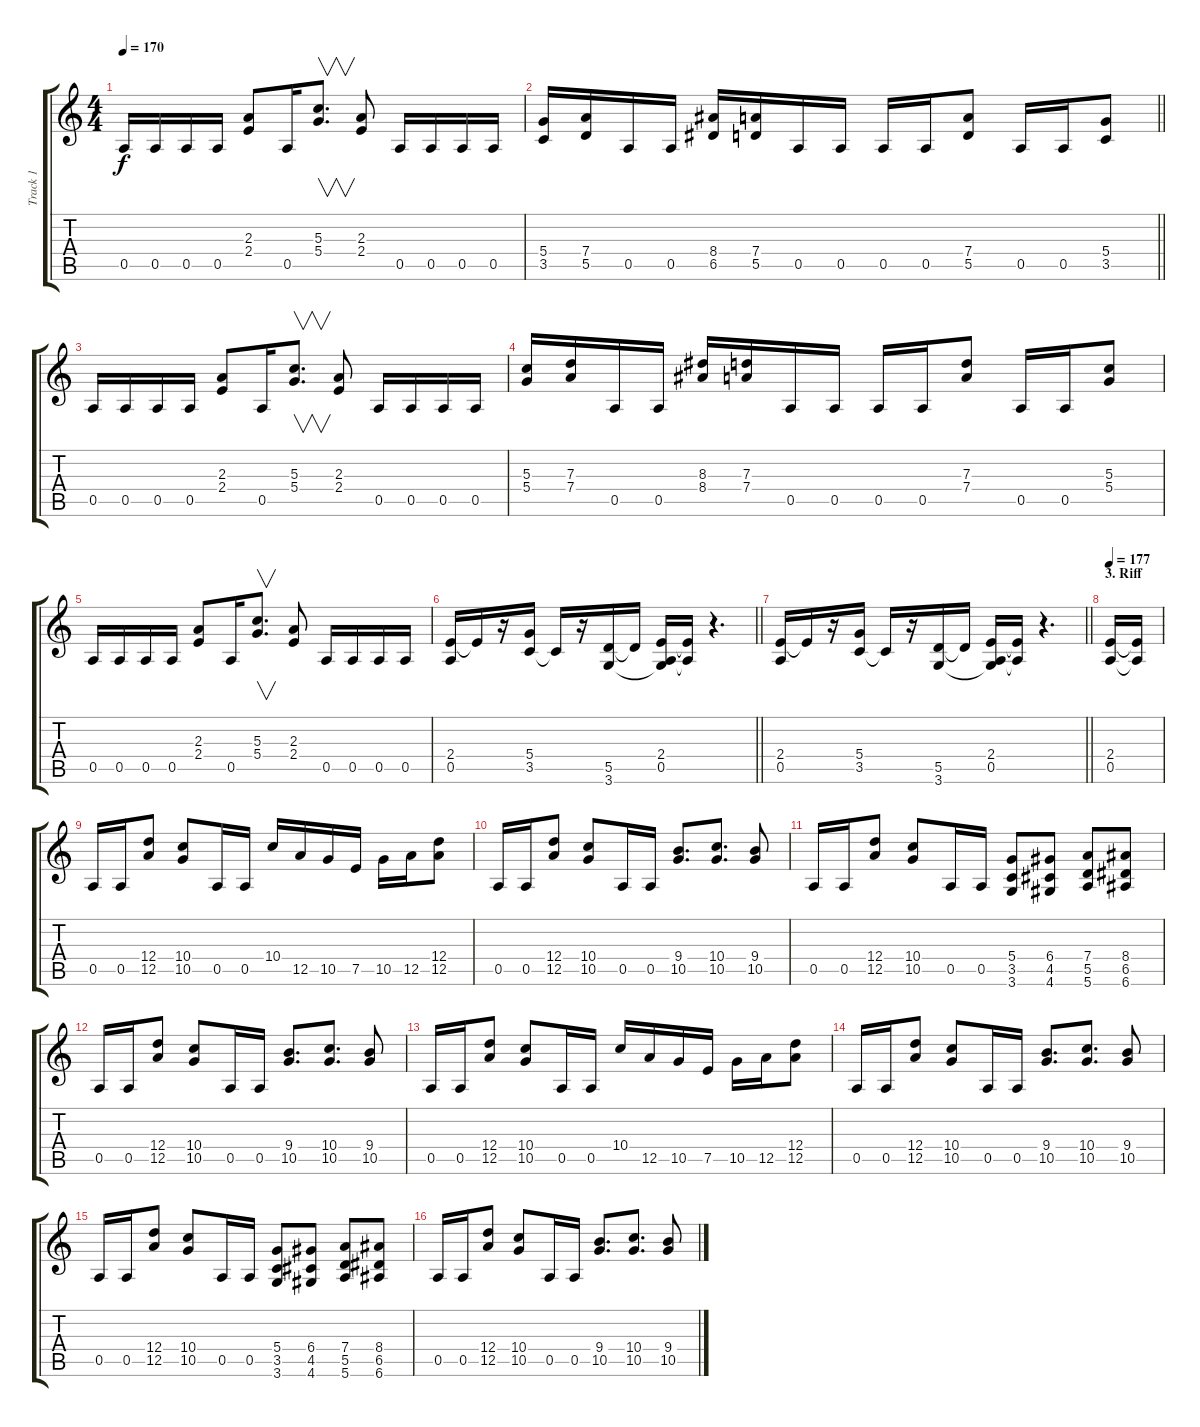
\track ("Track 1" "Track 1") {instrument distortionguitar}
\staff {score tabs}
\tuning (E4 B3 G3 D3 A2 E2) {hide}
\ts (4 4)
\tempo 170
\clef g2
\ks c
0.5.16{dy f} 0.5.16 0.5.16 0.5.16 (2.3 2.4).8 0.5.16 (5.3 5.4).8{v d} (2.3 2.4).8 0.5.16 0.5.16 0.5.16 0.5.16 |
\barLineRight lightlight
(5.4 3.5).16 (7.4 5.5).16 0.5.16 0.5.16 (8.4 6.5).16 (7.4 5.5).16 0.5.16 0.5.16 0.5.16 0.5.16 (7.4 5.5).8 0.5.16 0.5.16 (5.4 3.5).8 |
0.5.16 0.5.16 0.5.16 0.5.16 (2.3 2.4).8 0.5.16 (5.3 5.4).8{v d} (2.3 2.4).8 0.5.16 0.5.16 0.5.16 0.5.16 |
(5.3 5.4).16 (7.3 7.4).16 0.5.16 0.5.16 (8.3 8.4).16 (7.3 7.4).16 0.5.16 0.5.16 0.5.16 0.5.16 (7.3 7.4).8 0.5.16 0.5.16 (5.3 5.4).8 |
0.5.16 0.5.16 0.5.16 0.5.16 (2.3 2.4).8 0.5.16 (5.3 5.4).8{v d} (2.3 2.4).8 0.5.16 0.5.16 0.5.16 0.5.16 |
\barLineRight lightlight
(2.4 0.5).16 2.4{t}.16 r.16 (5.4 3.5).16 3.5{t}.16 r.16 (5.5 3.6).16 5.5{t}.16 (2.4 0.5 3.6{t}).16 (2.4{t} 0.5{t}).16 r.4{d} |
\barLineRight lightlight
(2.4 0.5).16 2.4{t}.16 r.16 (5.4 3.5).16 3.5{t}.16 r.16 (5.5 3.6).16 5.5{t}.16 (2.4 0.5 3.6{t}).16 (2.4{t} 0.5{t}).16 r.4{d} |
\section ("" "3. Riff")
\tempo 177
(2.4 0.5).16 (2.4{t} 0.5{t}).16 |
0.5.16 0.5.16 (12.4 12.5).8 (10.4 10.5).8 0.5.16 0.5.16 10.4.16 12.5.16 10.5.16 7.5.16 10.5.16 12.5.16 (12.4 12.5).8 |
0.5.16 0.5.16 (12.4 12.5).8 (10.4 10.5).8 0.5.16 0.5.16 (9.4 10.5).8{d} (10.4 10.5).8{d} (9.4 10.5).8 |
0.5.16 0.5.16 (12.4 12.5).8 (10.4 10.5).8 0.5.16 0.5.16 (5.4 3.5 3.6).8 (6.4 4.5 4.6).8 (7.4 5.5 5.6).8 (8.4 6.5 6.6).8 |
0.5.16 0.5.16 (12.4 12.5).8 (10.4 10.5).8 0.5.16 0.5.16 (9.4 10.5).8{d} (10.4 10.5).8{d} (9.4 10.5).8 |
0.5.16 0.5.16 (12.4 12.5).8 (10.4 10.5).8 0.5.16 0.5.16 10.4.16 12.5.16 10.5.16 7.5.16 10.5.16 12.5.16 (12.4 12.5).8 |
0.5.16 0.5.16 (12.4 12.5).8 (10.4 10.5).8 0.5.16 0.5.16 (9.4 10.5).8{d} (10.4 10.5).8{d} (9.4 10.5).8 |
0.5.16 0.5.16 (12.4 12.5).8 (10.4 10.5).8 0.5.16 0.5.16 (5.4 3.5 3.6).8 (6.4 4.5 4.6).8 (7.4 5.5 5.6).8 (8.4 6.5 6.6).8 |
0.5.16 0.5.16 (12.4 12.5).8 (10.4 10.5).8 0.5.16 0.5.16 (9.4 10.5).8{d} (10.4 10.5).8{d} (9.4 10.5).8
